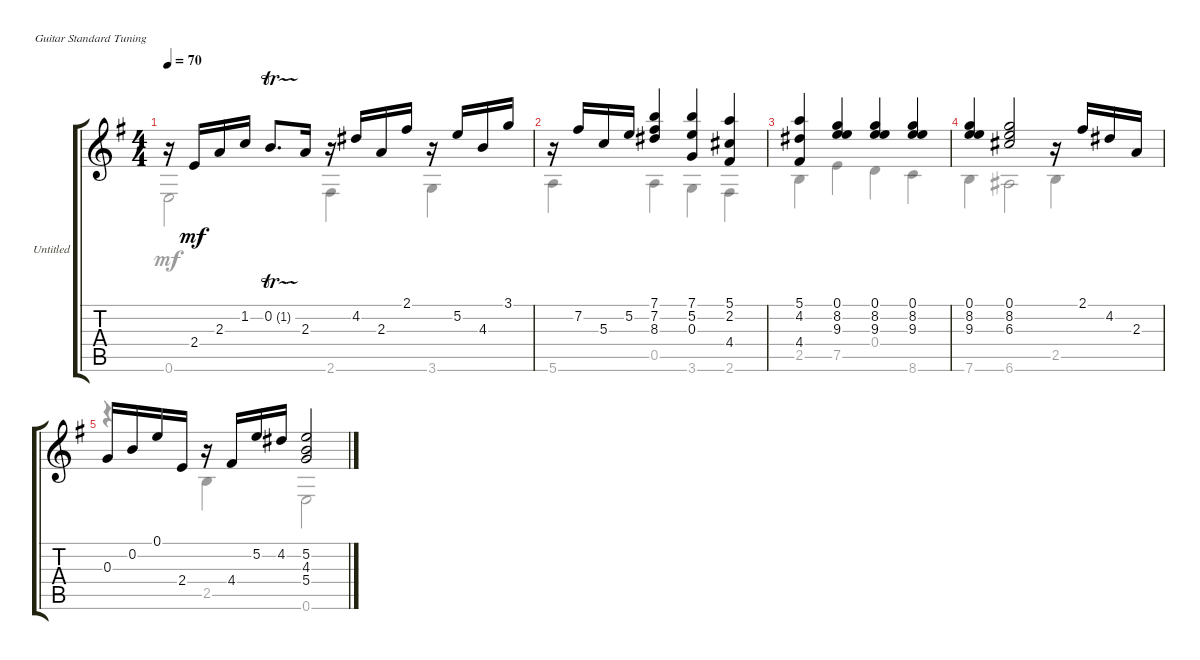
\bracketExtendMode groupsimilarinstruments
\firstSystemTrackNameOrientation horizontal
\otherSystemsTrackNameOrientation horizontal
\track ("Untitled" "Untitled") {instrument acousticguitarnylon}
\staff {score tabs}
\tuning (E4 B3 G3 D3 A2 E2)
\voice
\ts (4 4)
\tempo 70
\clef g2
\ks eminor
r.16{dy mf} 2.4.16 2.3.16 1.2.16 0.2{tr (1 16)}.8{d} 2.3.16 r.16 4.2.16 2.3.16 2.1.16 r.16 5.2.16 4.3.16 3.1.16 |
r.16 7.2.16 5.3.16 5.2.16 (7.1 7.2 8.3).4 (7.1 5.2 0.3).4 (5.1 2.2 4.4).4 |
(5.1 4.2 4.4).4 (8.2 0.1 9.3).4 (8.2 0.1 9.3).4 (8.2 0.1 9.3).4 |
(8.2 0.1 9.3).4 (8.2 0.1 6.3).2 r.16 2.1.16 4.2.16 2.3.16 |
0.3.16 0.2.16 0.1.16 2.4.16 r.16 4.4.16 5.2.16 4.2.16 (5.2 4.3 5.4).2
\voice
\clef g2
\ottava regular
\simile none
\ks eminor
0.6.2{dy mf} 2.6.4 3.6.4 |
5.6.4 0.5.4 3.6.4 2.6.4 |
2.5.4 7.5.4 0.4.4 8.6.4 |
7.6.4 6.6.2 2.5.4 |
r.4 2.5.4 0.6.2
